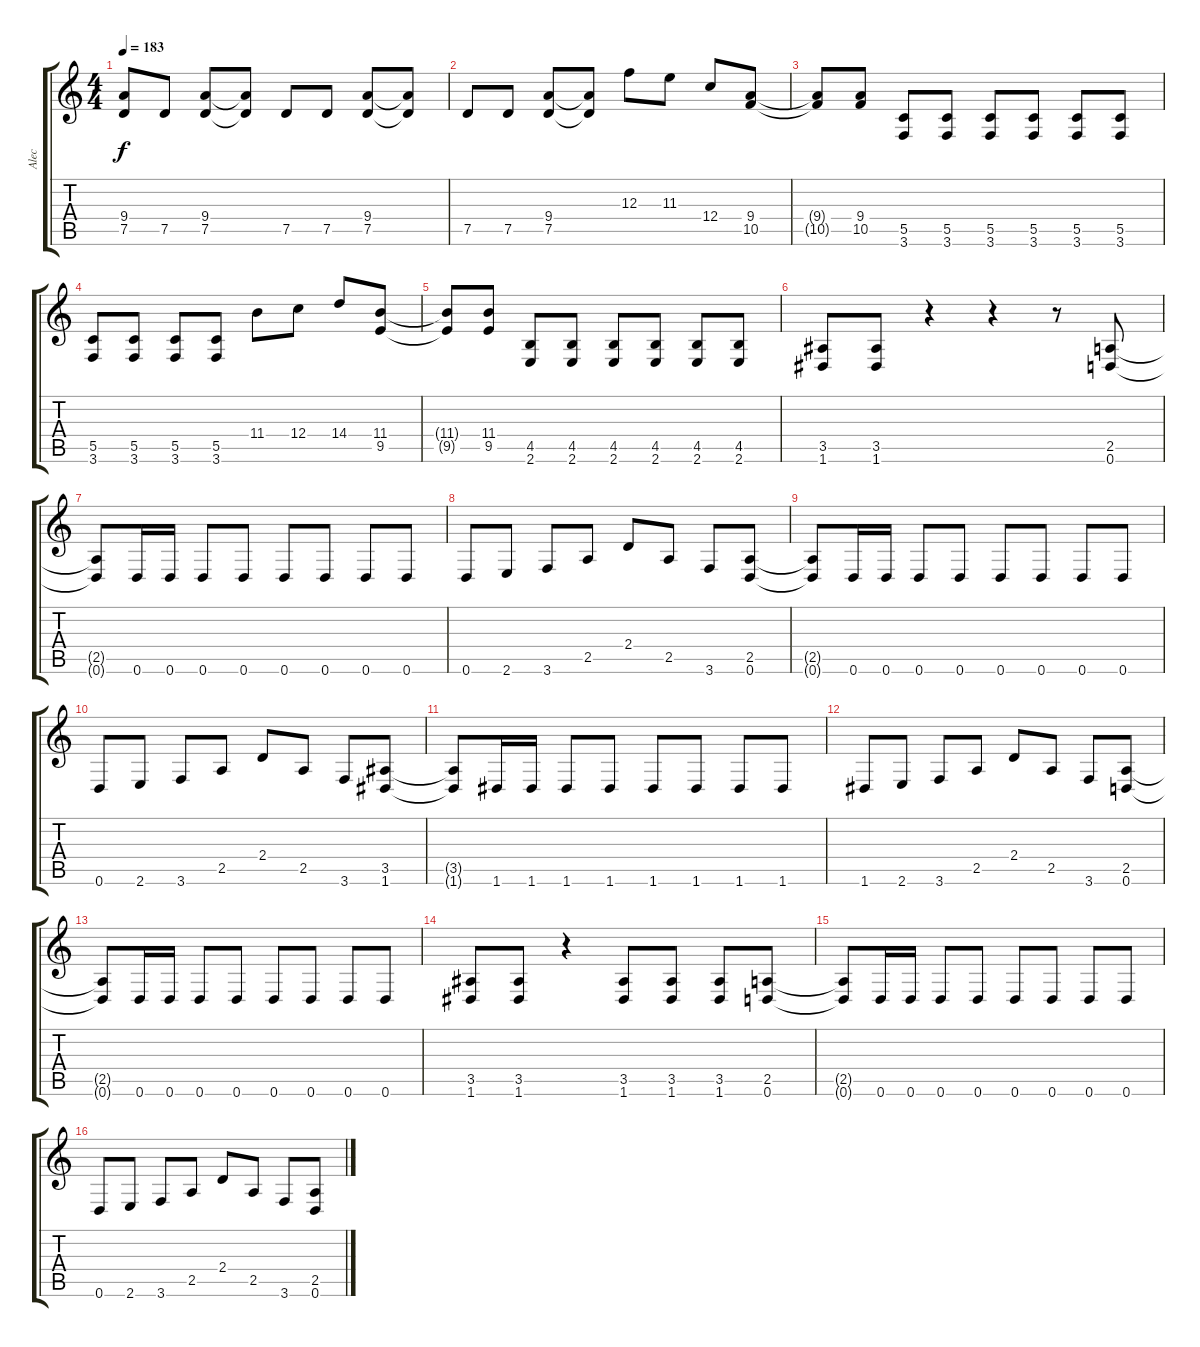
\track ("Alec" "Alec") {instrument distortionguitar}
\staff {score tabs}
\tuning (D4 A3 F3 C3 G2 D2) {hide}
\ts (4 4)
\tempo 183
\clef g2
\ks c
(9.4{t} 7.5{t}).8{dy f} 7.5.8 (9.4 7.5).8 (9.4{t} 7.5{t}).8 7.5.8 7.5.8 (9.4 7.5).8 (9.4{t} 7.5{t}).8 |
7.5.8 7.5.8 (9.4 7.5).8 (9.4{t} 7.5{t}).8 12.3.8 11.3.8 12.4.8 (9.4 10.5).8 |
(9.4{t} 10.5{t}).8 (9.4 10.5).8 (5.5 3.6).8 (5.5 3.6).8 (5.5 3.6).8 (5.5 3.6).8 (5.5 3.6).8 (5.5 3.6).8 |
(5.5 3.6).8 (5.5 3.6).8 (5.5 3.6).8 (5.5 3.6).8 11.4.8 12.4.8 14.4.8 (11.4 9.5).8 |
(11.4{t} 9.5{t}).8 (11.4 9.5).8 (4.5 2.6).8 (4.5 2.6).8 (4.5 2.6).8 (4.5 2.6).8 (4.5 2.6).8 (4.5 2.6).8 |
(3.5 1.6).8 (3.5 1.6).8 r.4 r.4 r.8 (2.5 0.6).8 |
(2.5{t} 0.6{t}).8 0.6.16 0.6.16 0.6.8 0.6.8 0.6.8 0.6.8 0.6.8 0.6.8 |
0.6.8 2.6.8 3.6.8 2.5.8 2.4.8 2.5.8 3.6.8 (2.5 0.6).8 |
(2.5{t} 0.6{t}).8 0.6.16 0.6.16 0.6.8 0.6.8 0.6.8 0.6.8 0.6.8 0.6.8 |
0.6.8 2.6.8 3.6.8 2.5.8 2.4.8 2.5.8 3.6.8 (3.5 1.6).8 |
(3.5{t} 1.6{t}).8 1.6.16 1.6.16 1.6.8 1.6.8 1.6.8 1.6.8 1.6.8 1.6.8 |
1.6.8 2.6.8 3.6.8 2.5.8 2.4.8 2.5.8 3.6.8 (2.5 0.6).8 |
(2.5{t} 0.6{t}).8 0.6.16 0.6.16 0.6.8 0.6.8 0.6.8 0.6.8 0.6.8 0.6.8 |
(3.5 1.6).8 (3.5 1.6).8 r.4 (3.5 1.6).8 (3.5 1.6).8 (3.5 1.6).8 (2.5 0.6).8 |
(2.5{t} 0.6{t}).8 0.6.16 0.6.16 0.6.8 0.6.8 0.6.8 0.6.8 0.6.8 0.6.8 |
0.6.8 2.6.8 3.6.8 2.5.8 2.4.8 2.5.8 3.6.8 (2.5 0.6).8
